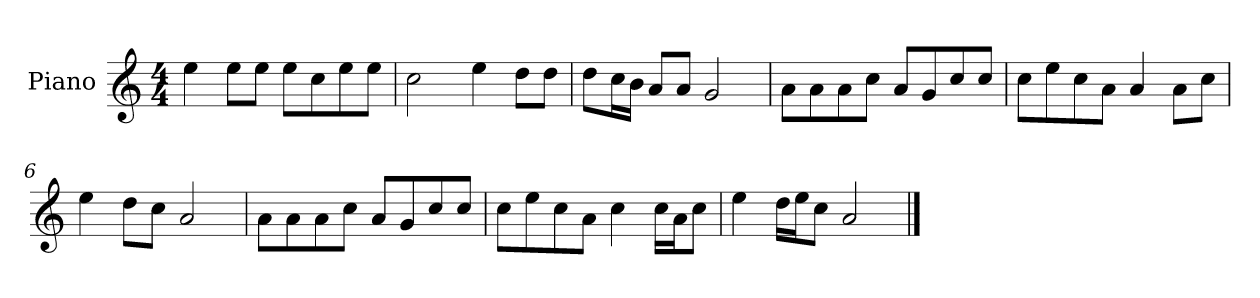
**kern
*part1
*staff1
*I"Piano
*I'P-no
*clefG2
*k[]
*M4/4
*MM90
=1
4ee\
8ee\L
8ee\J
8ee\L
8cc\
8ee\
8ee\J
=2
2cc\
4ee\
8dd\L
8dd\J
=3
8dd\L
16cc\L
16b\JJ
8a/L
8a/J
2g/
=4
8a\L
8a\
8a\
8cc\J
8a/L
8g/
8cc/
8cc/J
=5
8cc\L
8ee\
8cc\
8a\J
4a/
8a\L
8cc\J
=6
4ee\
8dd\L
8cc\J
2a/
!!LO:LB:g=z
=7
8a\L
8a\
8a\
8cc\J
8a/L
8g/
8cc/
8cc/J
=8
8cc\L
8ee\
8cc\
8a\J
4cc\
16cc\LL
16a\J
8cc\J
=9
4ee\
16dd\LL
16ee\J
8cc\J
2a/
==
*-
